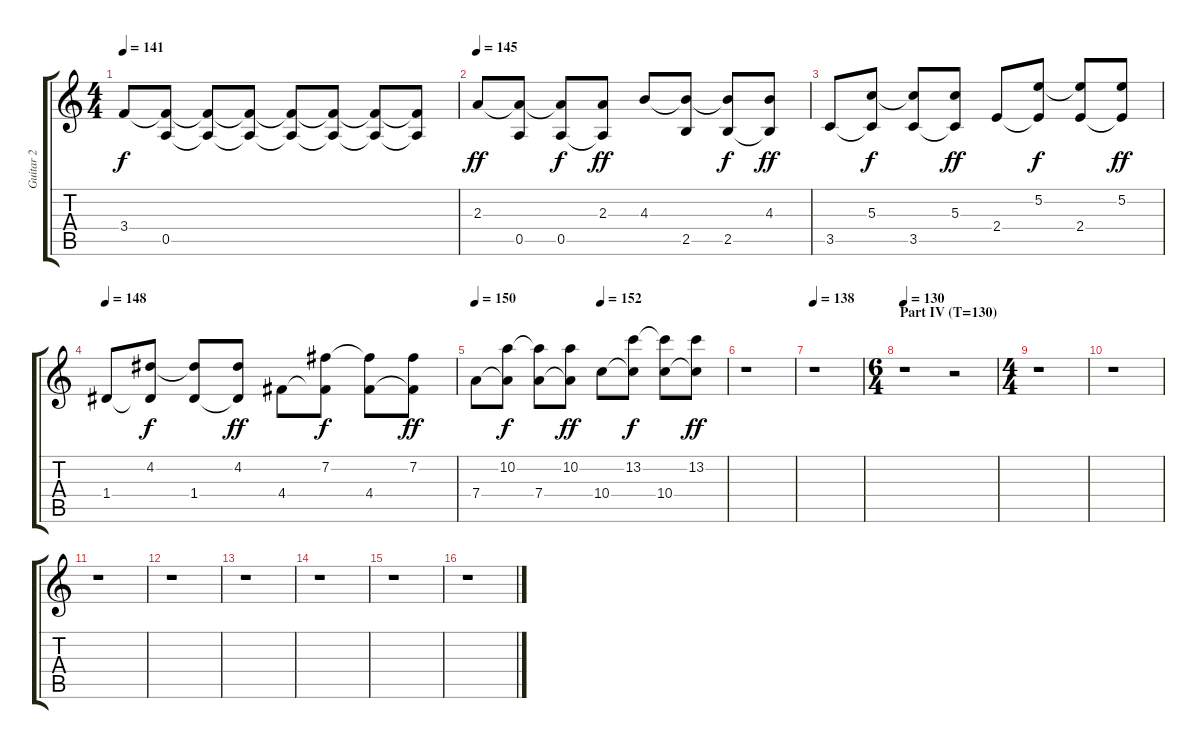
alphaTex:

\track ("Guitar 2" "Guitar 2") {instrument acousticguitarsteel}
\staff {score tabs}
\tuning (E4 B3 G3 D3 A2 E2) {hide}
\ts (4 4)
\tempo 141
\clef g2
\ks c
3.4.8{dy f} (3.4{t} 0.5).8 (3.4{t} 0.5{t}).8 (3.4{t} 0.5{t}).8 (3.4{t} 0.5{t}).8 (3.4{t} 0.5{t}).8 (3.4{t} 0.5{t}).8 (3.4{t} 0.5{t}).8 |
\tempo 145
2.3.8{dy ff} (2.3{t} 0.5).8 (2.3{t} 0.5).8{dy f} (2.3 0.5{t}).8{dy ff} 4.3.8 (4.3{t} 2.5).8 (4.3{t} 2.5).8{dy f} (4.3 2.5{t}).8{dy ff} |
3.5.8 (5.3 3.5{t}).8{dy f} (5.3{t} 3.5).8 (5.3 3.5{t}).8{dy ff} 2.4.8 (5.2 2.4{t}).8{dy f} (5.2{t} 2.4).8 (5.2 2.4{t}).8{dy ff} |
\tempo 148
1.4.8 (4.2 1.4{t}).8{dy f} (4.2{t} 1.4).8 (4.2 1.4{t}).8{dy ff} 4.4.8 (7.2 4.4{t}).8{dy f} (7.2{t} 4.4).8 (7.2 4.4{t}).8{dy ff} |
\tempo 150
\tempo (152 0.5)
7.4.8 (10.2 7.4{t}).8{dy f} (10.2{t} 7.4).8 (10.2 7.4{t}).8{dy ff} 10.4.8 (13.2 10.4{t}).8{dy f} (13.2{t} 10.4).8 (13.2 10.4{t}).8{dy ff} |
r.1 |
\tempo 138
r.1 |
\ts (6 4)
\section ("" "Part IV (T=130)")
\tempo 130
r.1 r.2 |
\ts (4 4)
r.1 |
r.1 |
r.1 |
r.1 |
r.1 |
r.1 |
r.1 |
r.1
